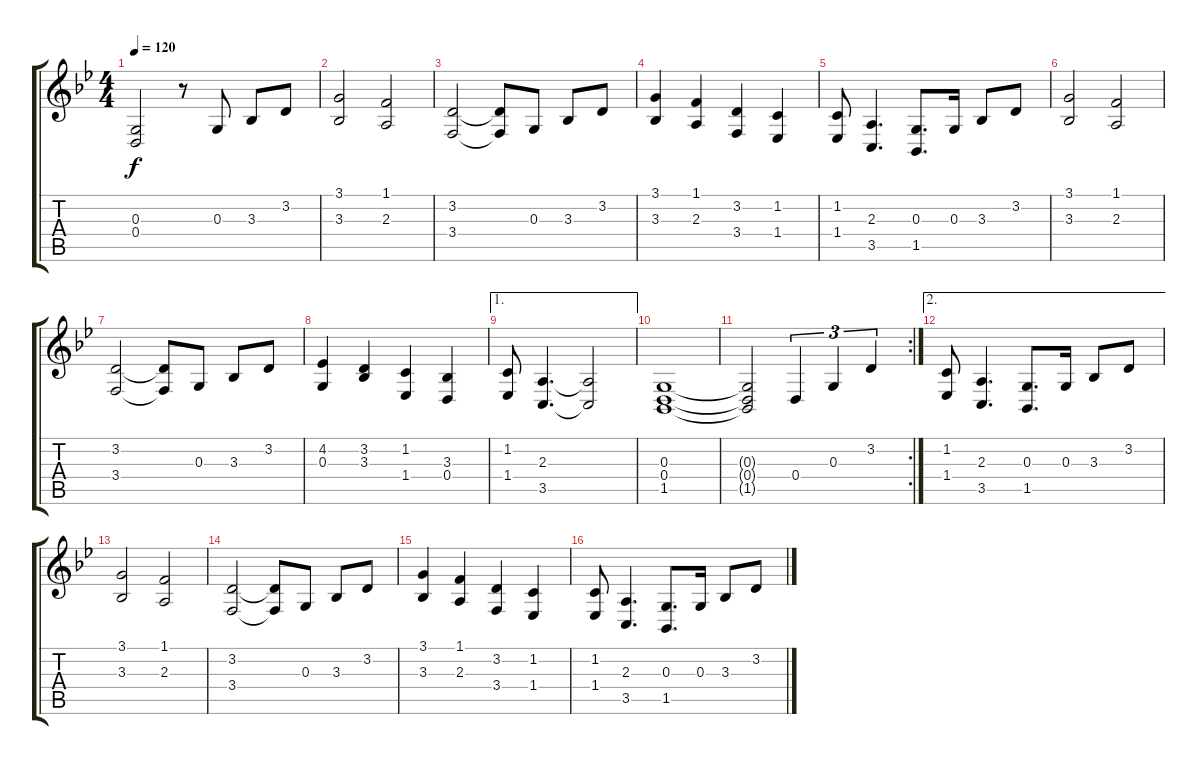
\track "" {instrument acousticgrandpiano}
\staff {score tabs}
\tuning (E4 B3 G3 D3 A2 E2) {hide}
\ts (4 4)
\tempo 120
\clef g2
\ks bb
(0.3{t} 0.4{t}).2{dy f} r.8 0.3.8 3.3.8 3.2.8 |
(3.1 3.3).2 (1.1 2.3).2 |
(3.2 3.4).2 (3.2{t} 3.4{t}).8 0.3.8 3.3.8 3.2.8 |
(3.1 3.3).4 (1.1 2.3).4 (3.2 3.4).4 (1.2 1.4).4 |
(1.2 1.4).8 (2.3 3.5).4{d} (0.3 1.5).8{d} 0.3.16 3.3.8 3.2.8 |
(3.1 3.3).2 (1.1 2.3).2 |
(3.2 3.4).2 (3.2{t} 3.4{t}).8 0.3.8 3.3.8 3.2.8 |
(4.2 0.3).4 (3.2 3.3).4 (1.2 1.4).4 (3.3 0.4).4 |
\ae 1
(1.2 1.4).8 (2.3 3.5).4{d} (2.3{t} 3.5{t}).2 |
(0.3 0.4 1.5).1 |
\rc 2
(0.3{t} 0.4{t} 1.5{t}).2 0.4.4{tu (3 2)} 0.3.4{tu (3 2)} 3.2.4{tu (3 2)} |
\ae 2
(1.2 1.4).8 (2.3 3.5).4{d} (0.3 1.5).8{d} 0.3.16 3.3.8 3.2.8 |
(3.1 3.3).2 (1.1 2.3).2 |
(3.2 3.4).2 (3.2{t} 3.4{t}).8 0.3.8 3.3.8 3.2.8 |
(3.1 3.3).4 (1.1 2.3).4 (3.2 3.4).4 (1.2 1.4).4 |
(1.2 1.4).8 (2.3 3.5).4{d} (0.3 1.5).8{d} 0.3.16 3.3.8 3.2.8
